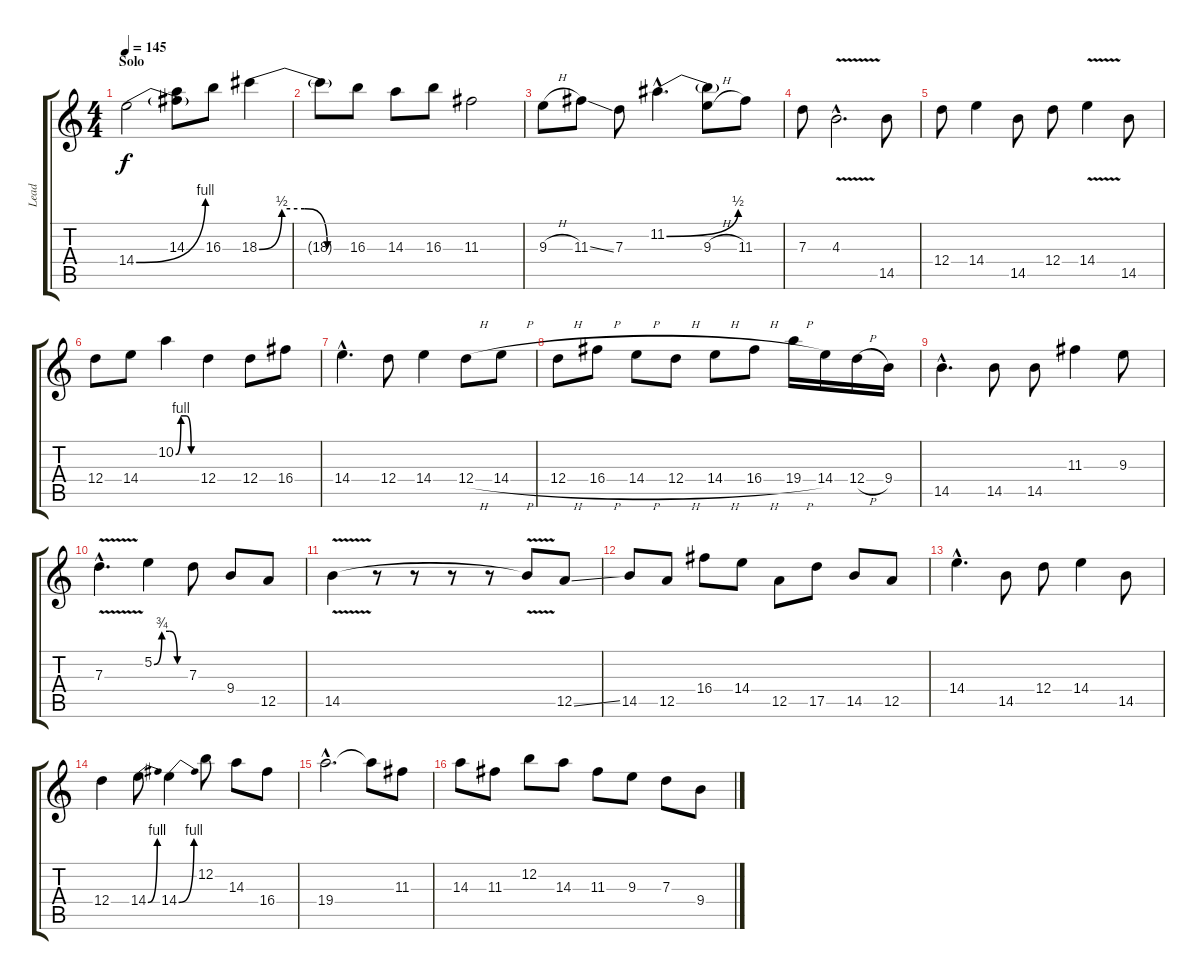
\track ("Lead" "Lead") {instrument overdrivenguitar}
\staff {score tabs}
\tuning (E4 B3 G3 D3 A2 E2) {hide}
\ts (4 4)
\section ("" "Solo")
\tempo 145
\clef g2
\ks c
14.4{be (bend 0 0 60 4)}.2{dy f volume 16} (14.3 14.4{t}).8 16.3.8 18.3{be (custom 0 0 15 2 30 2 45 0 60 0)}.4 |
18.3{t}.8 16.3.8 14.3.8 16.3.8 11.3.2 |
9.3{h}.8 11.3{ss}.8 7.3.8 11.2{be (bend 0 0 60 2) hac}.4{d} (11.2{t} 9.3{h}).8 11.3.8 |
7.3.8 4.3{v hac}.2{d} 14.5.8 |
12.4.8 14.4.4 14.5.8 12.4.8 14.4{v}.4 14.5.8 |
12.4.8 14.4.8 10.2{be (custom 0 0 15 4 30 4 45 0 60 0)}.4 12.4.4 12.4.8 16.4.8 |
14.4{hac}.4{d} 12.4.8 14.4.4 12.4{h}.8 14.4{h}.8 |
12.4{h}.8 16.4{h}.8 14.4{h}.8 12.4{h}.8 14.4{h}.8 16.4{h}.8 19.4{h}.16 14.4.16 12.4{h}.16 9.4.16 |
14.5{hac}.4{d} 14.5.8 14.5.8 11.3.4 9.3.8 |
7.3{v hac}.4{d} 5.2{be (custom 0 0 15 3 30 3 45 0 60 0)}.4 7.3.8 9.4.8 12.5.8 |
14.5{v}.4 r.8 r.8 r.8 r.8 14.5{t}.8 12.5{ss}.8 |
14.5.8 12.5.8 16.4.8 14.4.8 12.5.8 17.5.8 14.5.8 12.5.8 |
14.4{hac}.4{d} 14.5.8 12.4.8 14.4.4 14.5.8 |
12.4.4 14.4{be (bend 0 0 60 4)}.8 14.4{be (bend 0 0 60 4)}.4 12.2.8 14.3.8 16.4.8 |
19.4{hac}.2{d} 19.4{t}.8 11.3.8 |
14.3.8 11.3.8 12.2.8 14.3.8 11.3.8 9.3.8 7.3.8 9.4.8
